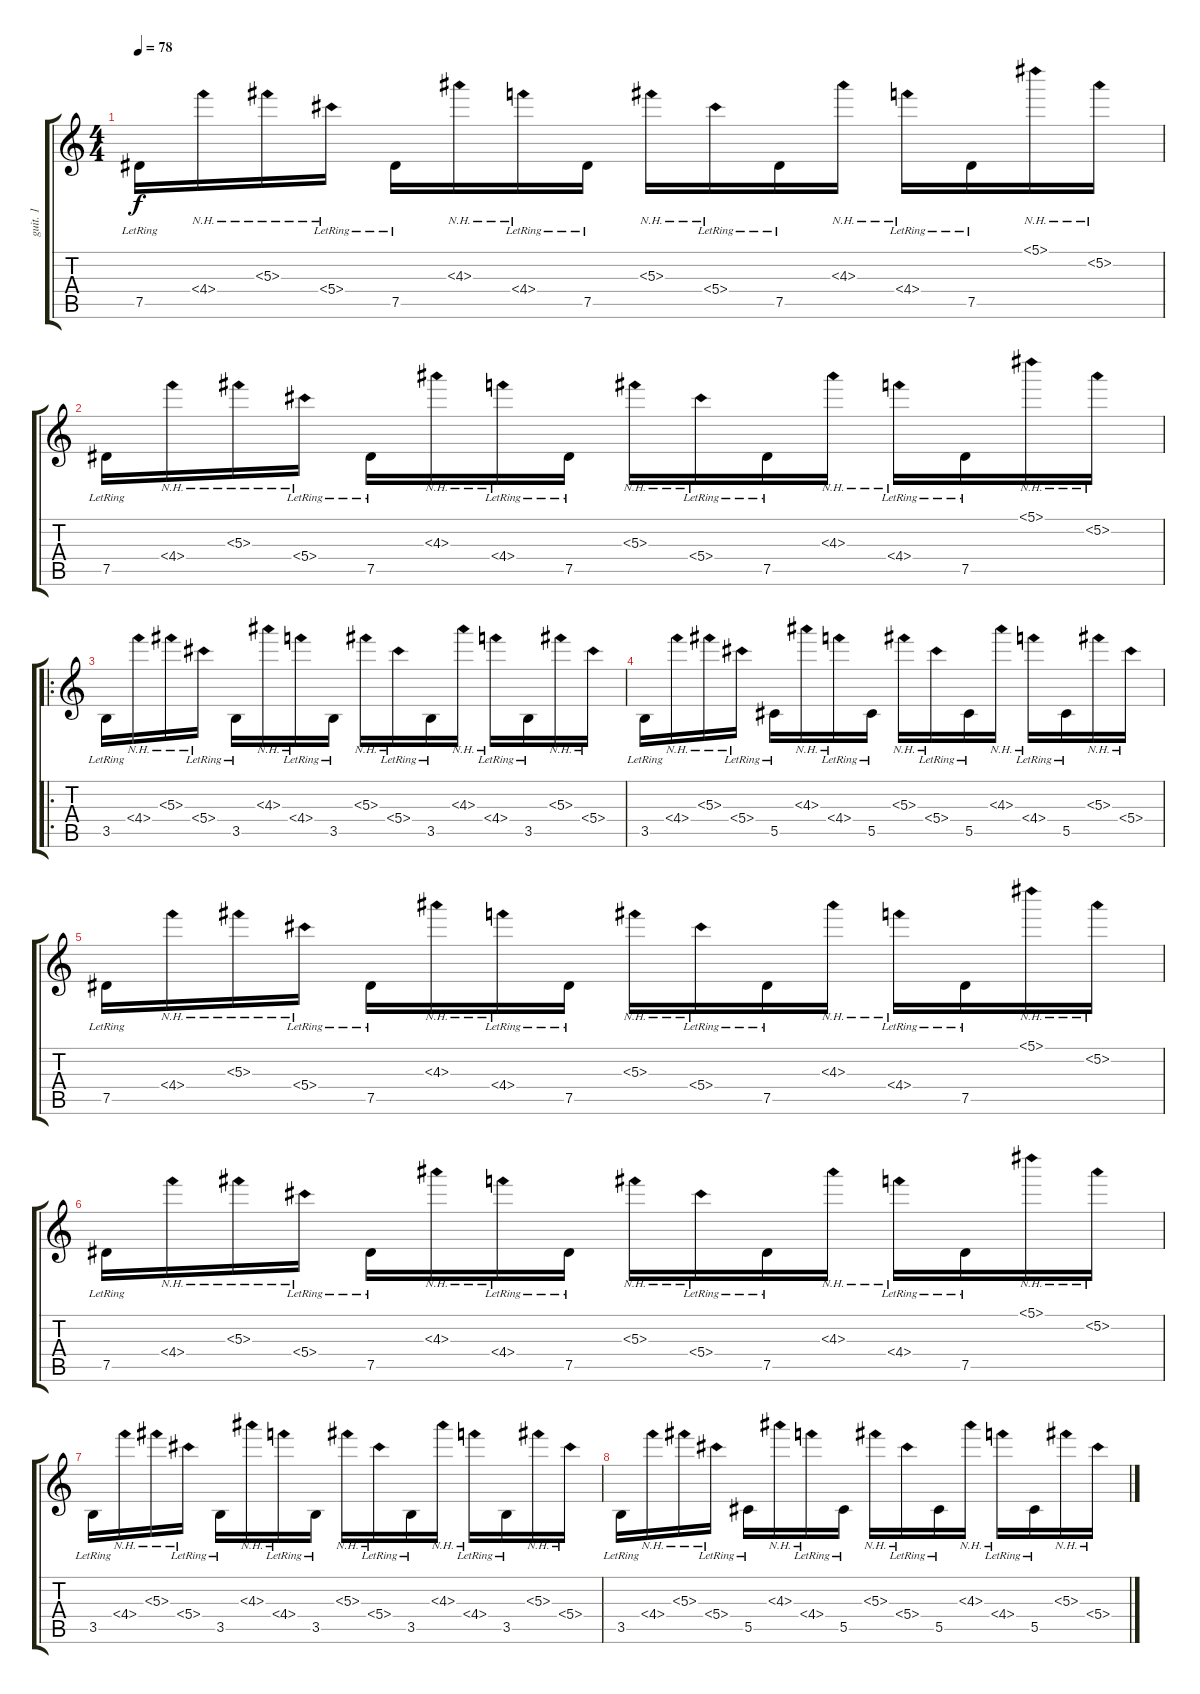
\track ("guit. 1" "guit. 1") {instrument distortionguitar}
\staff {score tabs}
\tuning (Eb4 Bb3 Gb3 Db3 Ab2 Eb2) {hide}
\ts (4 4)
\tempo 78
\clef g2
\ks c
7.5{lr}.16{dy f} 4.4{nh}.16 5.3{nh}.16 5.4{nh lr}.16 7.5{lr}.16 4.3{nh}.16 4.4{nh lr}.16 7.5{lr}.16 5.3{nh}.16 5.4{nh lr}.16 7.5{lr}.16 4.3{nh}.16 4.4{nh lr}.16 7.5{lr}.16 5.1{nh}.16 5.2{nh}.16 |
7.5{lr}.16 4.4{nh}.16 5.3{nh}.16 5.4{nh lr}.16 7.5{lr}.16 4.3{nh}.16 4.4{nh lr}.16 7.5{lr}.16 5.3{nh}.16 5.4{nh lr}.16 7.5{lr}.16 4.3{nh}.16 4.4{nh lr}.16 7.5{lr}.16 5.1{nh}.16 5.2{nh}.16 |
\ro
3.5{lr}.16 4.4{nh}.16 5.3{nh}.16 5.4{nh lr}.16 3.5{lr}.16 4.3{nh}.16 4.4{nh lr}.16 3.5{lr}.16 5.3{nh}.16 5.4{nh lr}.16 3.5{lr}.16 4.3{nh}.16 4.4{nh lr}.16 3.5{lr}.16 5.3{nh}.16 5.4{nh}.16 |
3.5{lr}.16 4.4{nh}.16 5.3{nh}.16 5.4{nh lr}.16 5.5{lr}.16 4.3{nh}.16 4.4{nh lr}.16 5.5{lr}.16 5.3{nh}.16 5.4{nh lr}.16 5.5{lr}.16 4.3{nh}.16 4.4{nh lr}.16 5.5{lr}.16 5.3{nh}.16 5.4{nh}.16 |
7.5{lr}.16 4.4{nh}.16 5.3{nh}.16 5.4{nh lr}.16 7.5{lr}.16 4.3{nh}.16 4.4{nh lr}.16 7.5{lr}.16 5.3{nh}.16 5.4{nh lr}.16 7.5{lr}.16 4.3{nh}.16 4.4{nh lr}.16 7.5{lr}.16 5.1{nh}.16 5.2{nh}.16 |
7.5{lr}.16 4.4{nh}.16 5.3{nh}.16 5.4{nh lr}.16 7.5{lr}.16 4.3{nh}.16 4.4{nh lr}.16 7.5{lr}.16 5.3{nh}.16 5.4{nh lr}.16 7.5{lr}.16 4.3{nh}.16 4.4{nh lr}.16 7.5{lr}.16 5.1{nh}.16 5.2{nh}.16 |
3.5{lr}.16 4.4{nh}.16 5.3{nh}.16 5.4{nh lr}.16 3.5{lr}.16 4.3{nh}.16 4.4{nh lr}.16 3.5{lr}.16 5.3{nh}.16 5.4{nh lr}.16 3.5{lr}.16 4.3{nh}.16 4.4{nh lr}.16 3.5{lr}.16 5.3{nh}.16 5.4{nh}.16 |
3.5{lr}.16 4.4{nh}.16 5.3{nh}.16 5.4{nh lr}.16 5.5{lr}.16 4.3{nh}.16 4.4{nh lr}.16 5.5{lr}.16 5.3{nh}.16 5.4{nh lr}.16 5.5{lr}.16 4.3{nh}.16 4.4{nh lr}.16 5.5{lr}.16 5.3{nh}.16 5.4{nh}.16
